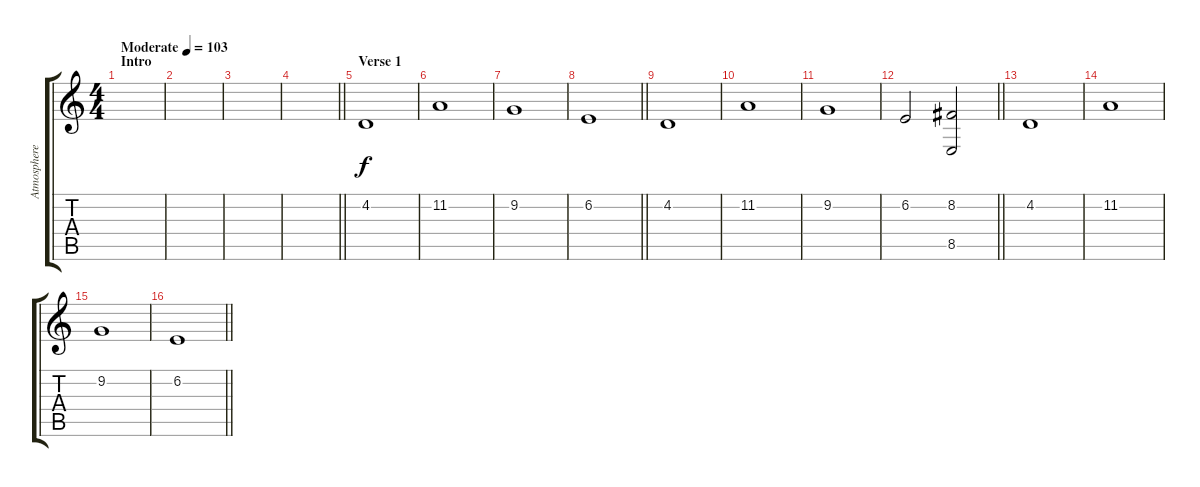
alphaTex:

\track ("Atmosphere" "Atmosphere") {instrument pad6metallic}
\staff {score tabs}
\tuning (Eb4 Bb3 Gb3 Db3 Ab2 Db2) {hide}
\ts (4 4)
\section ("" "Intro")
\tempo (103 "Moderate")
\clef g2
\ks c
|
|
|
\barLineRight lightlight
|
\section ("" "Verse 1")
4.2.1 |
11.2.1 |
9.2.1 |
\barLineRight lightlight
6.2.1 |
4.2.1 |
11.2.1 |
9.2.1 |
\barLineRight lightlight
6.2.2 (8.2 8.5).2{volume 16} |
4.2.1{volume 8} |
11.2.1 |
9.2.1 |
\barLineRight lightlight
6.2.1
